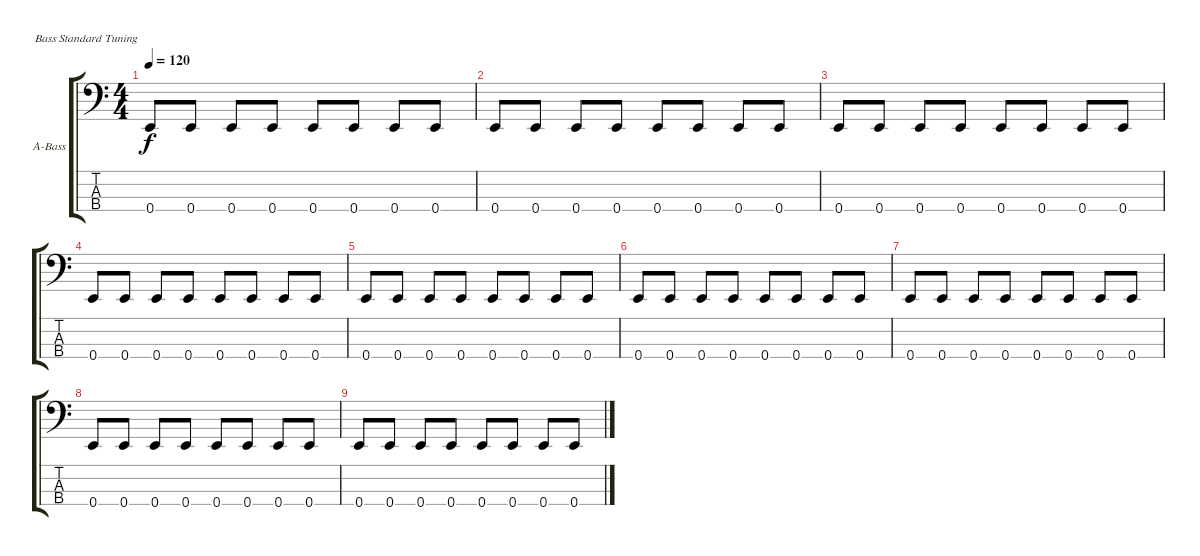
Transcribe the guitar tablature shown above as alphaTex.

\bracketExtendMode groupsimilarinstruments
\firstSystemTrackNameOrientation horizontal
\otherSystemsTrackNameOrientation horizontal
\track ("Jason" "A-Bass") {instrument lead8bassandlead}
\staff {score tabs}
\tuning (G2 D2 A1 E1)
\displaytranspose 12
\ts (4 4)
\tempo 120
\clef f4
\ks c
0.4.8{dy f} 0.4.8 0.4.8 0.4.8 0.4.8 0.4.8 0.4.8 0.4.8 |
0.4.8 0.4.8 0.4.8 0.4.8 0.4.8 0.4.8 0.4.8 0.4.8 |
0.4.8 0.4.8 0.4.8 0.4.8 0.4.8 0.4.8 0.4.8 0.4.8 |
0.4.8 0.4.8 0.4.8 0.4.8 0.4.8 0.4.8 0.4.8 0.4.8 |
0.4.8 0.4.8 0.4.8 0.4.8 0.4.8 0.4.8 0.4.8 0.4.8 |
0.4.8 0.4.8 0.4.8 0.4.8 0.4.8 0.4.8 0.4.8 0.4.8 |
0.4.8 0.4.8 0.4.8 0.4.8 0.4.8 0.4.8 0.4.8 0.4.8 |
0.4.8 0.4.8 0.4.8 0.4.8 0.4.8 0.4.8 0.4.8 0.4.8 |
0.4.8 0.4.8 0.4.8 0.4.8 0.4.8 0.4.8 0.4.8 0.4.8
